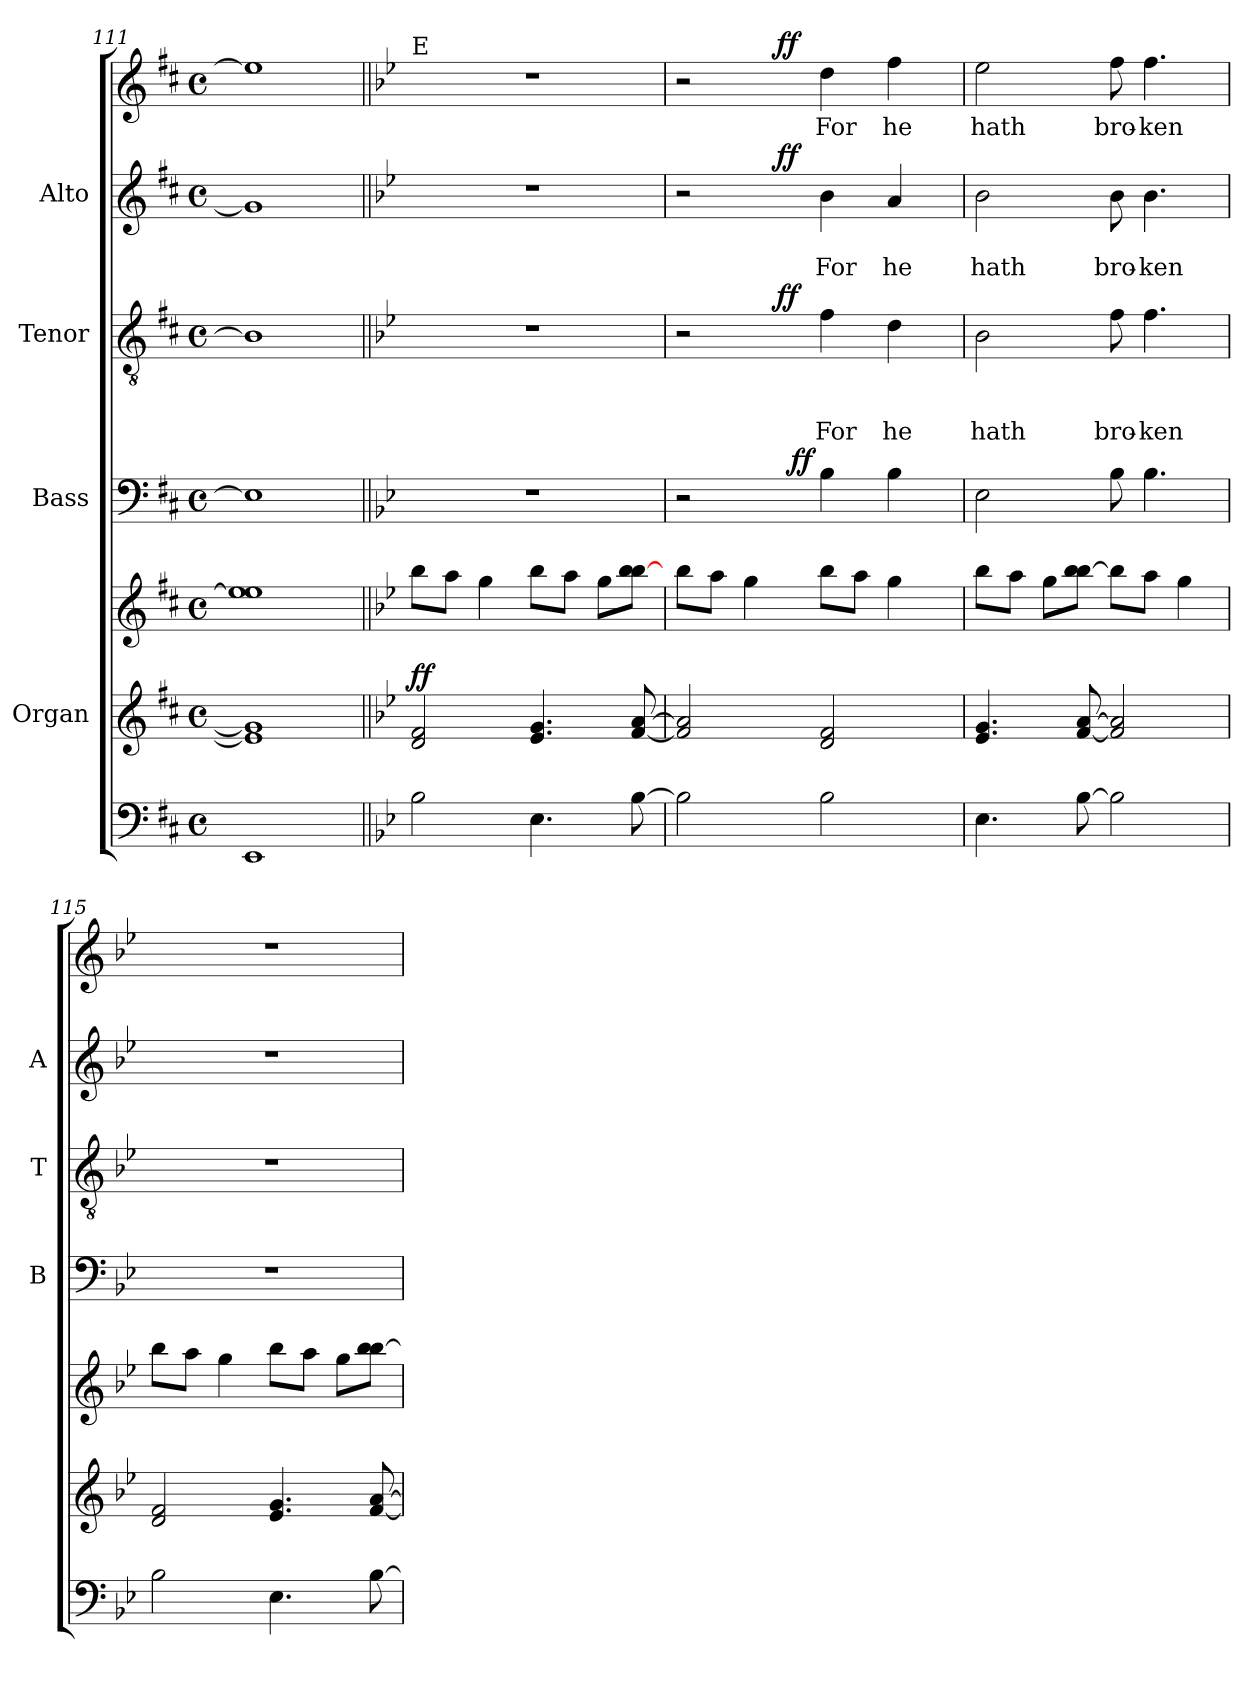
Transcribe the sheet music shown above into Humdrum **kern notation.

**kern	**kern	**kern	**dynam	**kern	**text	**dynam	**kern	**text	**text	**text	**dynam	**kern	**text	**text	**dynam	**kern	**text	**dynam
*part6	*part5	*part5	*part5	*part4	*part4	*part4	*part3	*part3	*part3	*part3	*part3	*part2	*part2	*part2	*part2	*part1	*part1	*part1
*staff7	*staff6	*staff5	*staff5/6	*staff4	*staff4	*staff4	*staff3	*staff3	*staff3	*staff3	*staff3	*staff2	*staff2	*staff2	*staff2	*staff1	*staff1	*staff1
*	*I"Organ	*	*	*I"Bass	*	*	*I"Tenor	*	*	*	*	*I"Alto	*	*	*	*	*	*
*	*	*	*	*I'B	*	*	*I'T	*	*	*	*	*I'A	*	*	*	*	*	*
*clefF4	*clefG2	*clefG2	*	*clefF4	*	*	*clefGv2	*	*	*	*	*clefG2	*	*	*	*clefG2	*	*
*k[f#c#]	*k[f#c#]	*k[f#c#]	*	*k[f#c#]	*	*	*k[f#c#]	*	*	*	*	*k[f#c#]	*	*	*	*k[f#c#]	*	*
*D:	*D:	*D:	*	*D:	*	*	*D:	*	*	*	*	*D:	*	*	*	*D:	*	*
*M4/4	*M4/4	*M4/4	*	*M4/4	*	*	*M4/4	*	*	*	*	*M4/4	*	*	*	*M4/4	*	*
*met(c)	*met(c)	*met(c)	*	*met(c)	*	*	*met(c)	*	*	*	*	*met(c)	*	*	*	*met(c)	*	*
=111	=111	=111	=111	=111	=111	=111	=111	=111	=111	=111	=111	=111	=111	=111	=111	=111	=111	=111
1EE	1e] 1g#]	1ee] 1ee	.	1E]	.	.	1B]	.	.	.	.	1g#]	.	.	.	1ee]	.	.
!!LO:PB:g=z
=112||	=112||	=112||	=112||	=112||	=112||	=112||	=112||	=112||	=112||	=112||	=112||	=112||	=112||	=112||	=112||	=112||	=112||	=112||
*k[b-e-]	*k[b-e-]	*k[b-e-]	*	*k[b-e-]	*	*	*k[b-e-]	*	*	*	*	*k[b-e-]	*	*	*	*k[b-e-]	*	*
*B-:	*B-:	*B-:	*	*B-:	*	*	*B-:	*	*	*	*	*B-:	*	*	*	*B-:	*	*
!	!	!	!	!	!	!	!	!	!	!	!	!	!	!	!	!LO:TX:a:t=E	!	!
!	!	!	!LO:DY:a=2	!	!	!	!	!	!	!	!	!	!	!	!	!	!	!
2B-\	2d/ 2f/	8bb-\L	ff	1r	.	.	1r	.	.	.	.	1r	.	.	.	1r	.	.
.	.	8aa\J	.	.	.	.	.	.	.	.	.	.	.	.	.	.	.	.
.	.	4gg\	.	.	.	.	.	.	.	.	.	.	.	.	.	.	.	.
4.E-\	4.e-/ 4.g/	8bb-\L	.	.	.	.	.	.	.	.	.	.	.	.	.	.	.	.
.	.	8aa\J	.	.	.	.	.	.	.	.	.	.	.	.	.	.	.	.
.	.	8gg\L	.	.	.	.	.	.	.	.	.	.	.	.	.	.	.	.
[>8B-\	[<8f/ [>8a/	8bb-\ [>8bb-\J	.	.	.	.	.	.	.	.	.	.	.	.	.	.	.	.
=113	=113	=113	=113	=113	=113	=113	=113	=113	=113	=113	=113	=113	=113	=113	=113	=113	=113	=113
*	*	*	*	*^	*	*	*^	*	*	*	*	*^	*	*	*	*^	*	*
2B-\]	2f/] 2a/]	8bb-\L	.	2r	4ryy	.	.	2r	4.ryy	.	.	.	.	2r	4.ryy	.	.	.	2r	4.ryy	.	.
.	.	8aa\J	.	.	.	.	.	.	.	.	.	.	.	.	.	.	.	.	.	.	.	.
.	.	4gg\	.	.	8ryy	.	.	.	.	.	.	.	.	.	.	.	.	.	.	.	.	.
!	!	!	!	!	!	!	!	!	!	!	!	!	!LO:DY:a	!	!	!	!	!LO:DY:a	!	!	!	!LO:DY:a
.	.	.	.	.	32ryy	.	.	.	2ryy	.	.	.	ff	.	2ryy	.	.	ff	.	2ryy	.	ff
!	!	!	!	!	!	!	!LO:DY:a	!	!	!	!	!	!	!	!	!	!	!	!	!	!	!
.	.	.	.	.	2ryy	.	ff	.	.	.	.	.	.	.	.	.	.	.	.	.	.	.
!	!	!	!	!	!	!	!	!	!	!	!	!LO:LY:b	!	!	!	!	!LO:LY:b	!	!	!	!LO:LY:b	!
2B-\	2d/ 2f/	8bb-\L	.	4B-\	.	.	.	4f\	.	.	.	For	.	4b-\	.	.	For	.	4dd\	.	For	.
.	.	8aa\J	.	.	.	.	.	.	.	.	.	.	.	.	.	.	.	.	.	.	.	.
!	!	!	!	!	!	!	!	!	!	!	!	!LO:LY:b	!	!	!	!	!LO:LY:b	!	!	!	!LO:LY:b	!
.	.	4gg\	.	4B-\	.	.	.	4d\	.	.	.	he	.	4a/	.	.	he	.	4ff\	.	he	.
.	.	.	.	.	.	.	.	.	8ryy	.	.	.	.	.	8ryy	.	.	.	.	8ryy	.	.
.	.	.	.	.	16.ryy	.	.	.	.	.	.	.	.	.	.	.	.	.	.	.	.	.
=114	=114	=114	=114	=114	=114	=114	=114	=114	=114	=114	=114	=114	=114	=114	=114	=114	=114	=114	=114	=114	=114	=114
!	!	!	!	!	!	!	!	!	!	!	!	!LO:LY:b	!	!	!	!	!LO:LY:b	!	!	!	!LO:LY:b	!
*	*	*	*	*v	*v	*	*	*	*	*	*	*	*	*v	*v	*	*	*	*v	*v	*	*
*	*	*	*	*	*	*	*v	*v	*	*	*	*	*	*	*	*	*	*	*
4.E-\	4.e-/ 4.g/	8bb-\L	.	2E-\	.	.	2B-\	.	.	hath	.	2b-\	.	hath	.	2ee-\	hath	.
.	.	8aa\J	.	.	.	.	.	.	.	.	.	.	.	.	.	.	.	.
.	.	8gg\L	.	.	.	.	.	.	.	.	.	.	.	.	.	.	.	.
[>8B-\	[<8f/ [>8a/	8bb-\ [>8bb-\J	.	.	.	.	.	.	.	.	.	.	.	.	.	.	.	.
!	!	!	!	!	!	!	!	!	!	!LO:LY:b	!	!	!	!LO:LY:b	!	!	!LO:LY:b	!
2B-\]	2f/] 2a/]	8bb-\L]	.	8B-\	.	.	8f\	.	.	bro-	.	8b-\	.	bro-	.	8ff\	bro-	.
!	!	!	!	!	!	!	!	!	!	!LO:LY:b	!	!	!	!LO:LY:b	!	!	!LO:LY:b	!
.	.	8aa\J	.	4.B-\	.	.	4.f\	.	.	-ken	.	4.b-\	.	-ken	.	4.ff\	-ken	.
.	.	4gg\	.	.	.	.	.	.	.	.	.	.	.	.	.	.	.	.
=115	=115	=115	=115	=115	=115	=115	=115	=115	=115	=115	=115	=115	=115	=115	=115	=115	=115	=115
2B-\	2d/ 2f/	8bb-\L	.	1r	.	.	1r	.	.	.	.	1r	.	.	.	1r	.	.
.	.	8aa\J	.	.	.	.	.	.	.	.	.	.	.	.	.	.	.	.
.	.	4gg\	.	.	.	.	.	.	.	.	.	.	.	.	.	.	.	.
4.E-\	4.e-/ 4.g/	8bb-\L	.	.	.	.	.	.	.	.	.	.	.	.	.	.	.	.
.	.	8aa\J	.	.	.	.	.	.	.	.	.	.	.	.	.	.	.	.
.	.	8gg\L	.	.	.	.	.	.	.	.	.	.	.	.	.	.	.	.
[>8B-\	[<8f/ [>8a/	8bb-\ [>8bb-\J	.	.	.	.	.	.	.	.	.	.	.	.	.	.	.	.
=	=	=	=	=	=	=	=	=	=	=	=	=	=	=	=	=	=	=
*-	*-	*-	*-	*-	*-	*-	*-	*-	*-	*-	*-	*-	*-	*-	*-	*-	*-	*-
